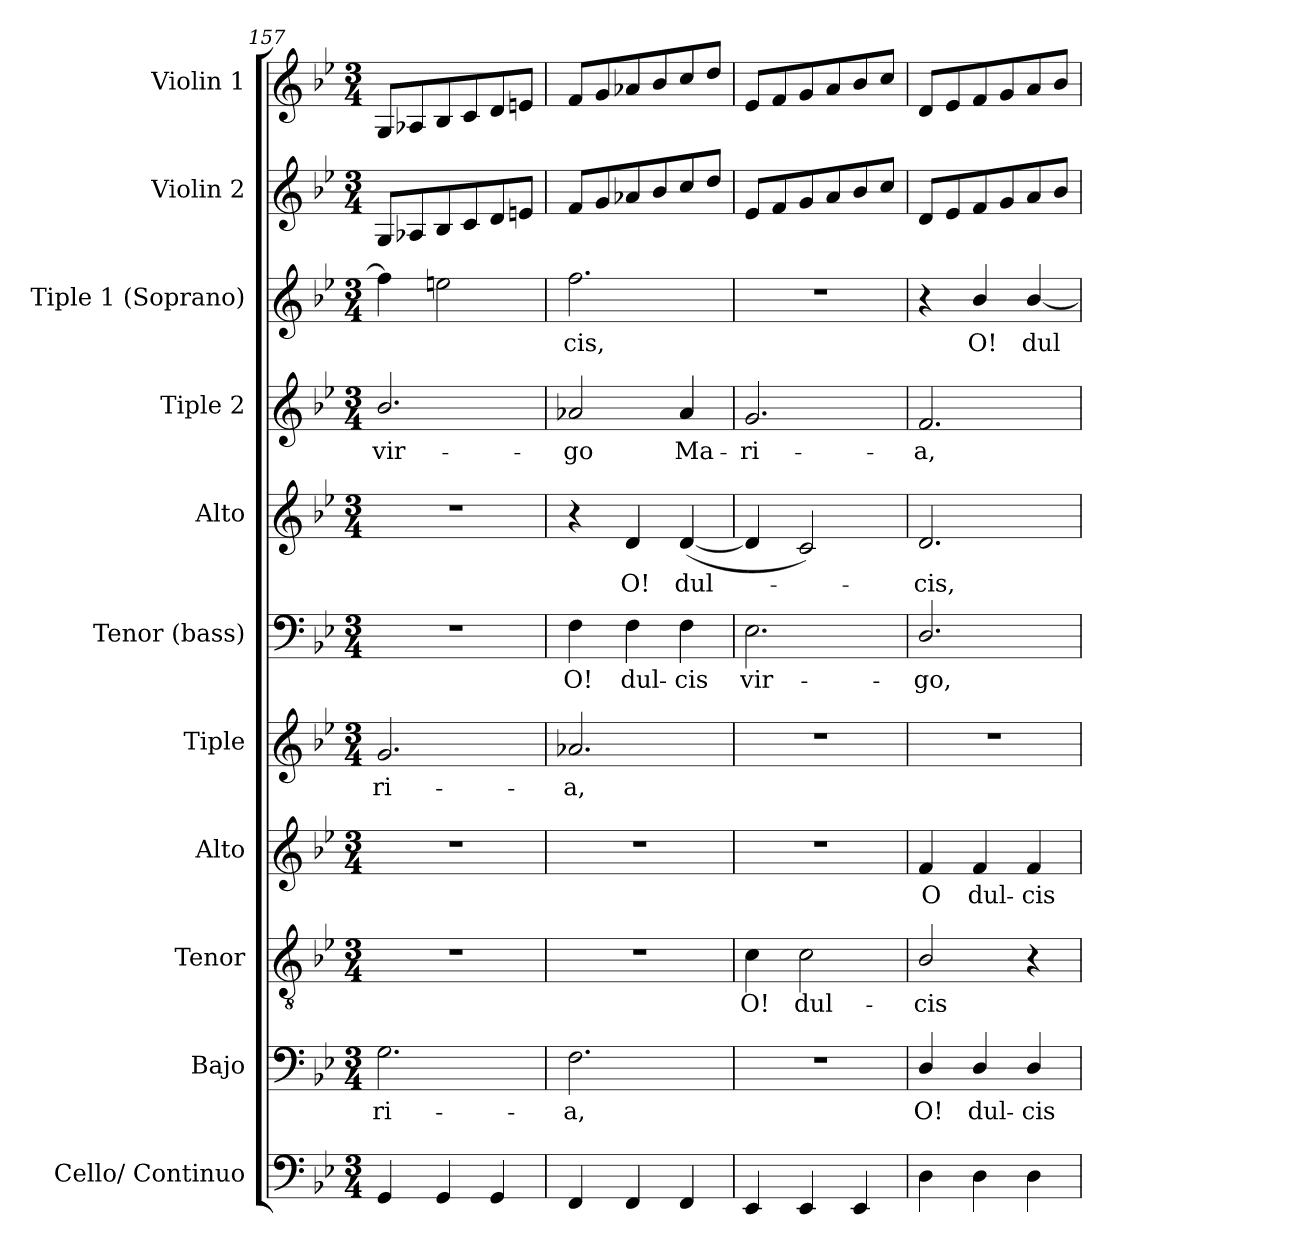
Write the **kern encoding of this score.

**kern	**kern	**text	**kern	**text	**kern	**text	**kern	**text	**kern	**text	**kern	**text	**kern	**text	**kern	**text	**kern	**kern
*part11	*part10	*part10	*part9	*part9	*part8	*part8	*part7	*part7	*part6	*part6	*part5	*part5	*part4	*part4	*part3	*part3	*part2	*part1
*staff11	*staff10	*staff10	*staff9	*staff9	*staff8	*staff8	*staff7	*staff7	*staff6	*staff6	*staff5	*staff5	*staff4	*staff4	*staff3	*staff3	*staff2	*staff1
*I"Cello/ Continuo	*I"Bajo	*	*I"Tenor	*	*I"Alto	*	*I"Tiple	*	*I"Tenor  (bass)	*	*I"Alto	*	*I"Tiple 2	*	*I"Tiple 1 (Soprano)	*	*I"Violin 2	*I"Violin 1
*I'Cont.	*I'B.	*	*I'T.	*	*I'A.	*	*	*	*I'B.	*	*I'A.	*	*	*	*I'S.	*	*I'Vln. 2	*I'Vln. 1
!!LO:PB:g=z
*clefF4	*clefF4	*	*clefGv2	*	*clefG2	*	*clefG2	*	*clefF4	*	*clefG2	*	*clefG2	*	*clefG2	*	*clefG2	*clefG2
*	*	*	*ITrd7c12	*	*	*	*	*	*	*	*	*	*	*	*	*	*	*
*k[b-e-]	*k[b-e-]	*	*k[b-e-]	*	*k[b-e-]	*	*k[b-e-]	*	*k[b-e-]	*	*k[b-e-]	*	*k[b-e-]	*	*k[b-e-]	*	*k[b-e-]	*k[b-e-]
*B-:	*B-:	*	*B-:	*	*B-:	*	*B-:	*	*B-:	*	*B-:	*	*B-:	*	*B-:	*	*B-:	*B-:
*M3/4	*M3/4	*	*M3/4	*	*M3/4	*	*M3/4	*	*M3/4	*	*M3/4	*	*M3/4	*	*M3/4	*	*M3/4	*M3/4
=157	=157	=157	=157	=157	=157	=157	=157	=157	=157	=157	=157	=157	=157	=157	=157	=157	=157	=157
!	!	!LO:LY:b:color=#000000	!LO:N:vis=1	!	!LO:N:vis=1	!	!	!	!	!	!	!	!	!	!	!	!	!
!	!	!	!	!	!	!	!	!LO:LY:b:color=#000000	!LO:N:vis=1	!	!LO:N:vis=1	!	!	!	!	!	!	!
!	!	!	!	!	!	!	!	!	!	!	!	!	!	!LO:LY:b:color=#000000	!	!	!	!
4GGi/	2.Gi\	-ri-	2.r	.	2.r	.	2.gi/	-ri-	2.r	.	2.r	.	2.b-i/	vir-	4ffi\]	.	8Gi/L	8Gi/L
.	.	.	.	.	.	.	.	.	.	.	.	.	.	.	.	.	8A-Xi/	8A-Xi/
4GGi/	.	.	.	.	.	.	.	.	.	.	.	.	.	.	2eeni\	.	8B-i/	8B-i/
.	.	.	.	.	.	.	.	.	.	.	.	.	.	.	.	.	8ci/	8ci/
4GGi/	.	.	.	.	.	.	.	.	.	.	.	.	.	.	.	.	8di/	8di/
.	.	.	.	.	.	.	.	.	.	.	.	.	.	.	.	.	8eni/J	8eni/J
=158	=158	=158	=158	=158	=158	=158	=158	=158	=158	=158	=158	=158	=158	=158	=158	=158	=158	=158
!	!	!LO:LY:b:color=#000000	!LO:N:vis=1	!	!LO:N:vis=1	!	!	!	!	!	!	!	!	!	!	!	!	!
!	!	!	!	!	!	!	!	!LO:LY:b:color=#000000	!	!	!	!	!	!	!	!	!	!
!	!	!	!	!	!	!	!	!	!	!LO:LY:b:color=#000000	!	!	!	!	!	!	!	!
!	!	!	!	!	!	!	!	!	!	!	!	!	!	!LO:LY:b:color=#000000	!	!	!	!
!	!	!	!	!	!	!	!	!	!	!	!	!	!	!	!	!LO:LY:b:color=#000000	!	!
4FFi/	2.Fi\	-a,	2.r	.	2.r	.	2.a-Xi/	-a,	4Fi\	O!	4r	.	2a-Xi/	-go	2.ffi\	-cis,	8fi/L	8fi/L
.	.	.	.	.	.	.	.	.	.	.	.	.	.	.	.	.	8gi/	8gi/
!	!	!	!	!	!	!	!	!	!	!LO:LY:b:color=#000000	!	!	!	!	!	!	!	!
!	!	!	!	!	!	!	!	!	!	!	!	!LO:LY:b:color=#000000	!	!	!	!	!	!
4FFi/	.	.	.	.	.	.	.	.	4Fi\	dul-	4di/	O!	.	.	.	.	8a-Xi/	8a-Xi/
.	.	.	.	.	.	.	.	.	.	.	.	.	.	.	.	.	8b-i/	8b-i/
!	!	!	!	!	!	!	!	!	!	!LO:LY:b:color=#000000	!	!	!	!	!	!	!	!
!	!	!	!	!	!	!	!	!	!	!	!	!LO:LY:b:color=#000000	!	!	!	!	!	!
!	!	!	!	!	!	!	!	!	!	!	!	!	!	!LO:LY:b:color=#000000	!	!	!	!
4FFi/	.	.	.	.	.	.	.	.	4Fi\	-cis	([4di/	dul-	4a-i/	Ma-	.	.	8cci/	8cci/
.	.	.	.	.	.	.	.	.	.	.	.	.	.	.	.	.	8ddi/J	8ddi/J
=159	=159	=159	=159	=159	=159	=159	=159	=159	=159	=159	=159	=159	=159	=159	=159	=159	=159	=159
!	!LO:N:vis=1	!	!	!	!	!	!	!	!	!	!	!	!	!	!	!	!	!
!	!	!	!	!LO:LY:b:color=#000000	!LO:N:vis=1	!	!LO:N:vis=1	!	!	!	!	!	!	!	!	!	!	!
!	!	!	!	!	!	!	!	!	!	!LO:LY:b:color=#000000	!	!	!	!	!	!	!	!
!	!	!	!	!	!	!	!	!	!	!	!	!	!	!LO:LY:b:color=#000000	!LO:N:vis=1	!	!	!
4EE-i/	2.r	.	4Ci\	O!	2.r	.	2.r	.	2.E-i\	vir-	4di/]	.	2.gi/	-ri-	2.r	.	8e-i/L	8e-i/L
.	.	.	.	.	.	.	.	.	.	.	.	.	.	.	.	.	8fi/	8fi/
!	!	!	!	!LO:LY:b:color=#000000	!	!	!	!	!	!	!	!	!	!	!	!	!	!
4EE-i/	.	.	2Ci\	dul-	.	.	.	.	.	.	2ci/)	.	.	.	.	.	8gi/	8gi/
.	.	.	.	.	.	.	.	.	.	.	.	.	.	.	.	.	8ai/	8ai/
4EE-i/	.	.	.	.	.	.	.	.	.	.	.	.	.	.	.	.	8b-i/	8b-i/
.	.	.	.	.	.	.	.	.	.	.	.	.	.	.	.	.	8cci/J	8cci/J
=160	=160	=160	=160	=160	=160	=160	=160	=160	=160	=160	=160	=160	=160	=160	=160	=160	=160	=160
!	!	!LO:LY:b:color=#000000	!	!	!	!	!	!	!	!	!	!	!	!	!	!	!	!
!	!	!	!	!LO:LY:b:color=#000000	!	!	!	!	!	!	!	!	!	!	!	!	!	!
!	!	!	!	!	!	!LO:LY:b:color=#000000	!LO:N:vis=1	!	!	!	!	!	!	!	!	!	!	!
!	!	!	!	!	!	!	!	!	!	!LO:LY:b:color=#000000	!	!	!	!	!	!	!	!
!	!	!	!	!	!	!	!	!	!	!	!	!LO:LY:b:color=#000000	!	!	!	!	!	!
!	!	!	!	!	!	!	!	!	!	!	!	!	!	!LO:LY:b:color=#000000	!	!	!	!
4Di\	4Di/	O!	2BB-i/	-cis	4fi/	O	2.r	.	2.Di/	-go,	2.di/	-cis,	2.fi/	-a,	4r	.	8di/L	8di/L
.	.	.	.	.	.	.	.	.	.	.	.	.	.	.	.	.	8e-i/	8e-i/
!	!	!LO:LY:b:color=#000000	!	!	!	!	!	!	!	!	!	!	!	!	!	!	!	!
!	!	!	!	!	!	!LO:LY:b:color=#000000	!	!	!	!	!	!	!	!	!	!	!	!
!	!	!	!	!	!	!	!	!	!	!	!	!	!	!	!	!LO:LY:b:color=#000000	!	!
4Di\	4Di/	dul-	.	.	4fi/	dul-	.	.	.	.	.	.	.	.	4b-i/	O!	8fi/	8fi/
.	.	.	.	.	.	.	.	.	.	.	.	.	.	.	.	.	8gi/	8gi/
!	!	!LO:LY:b:color=#000000	!	!	!	!	!	!	!	!	!	!	!	!	!	!	!	!
!	!	!	!	!	!	!LO:LY:b:color=#000000	!	!	!	!	!	!	!	!	!	!	!	!
!	!	!	!	!	!	!	!	!	!	!	!	!	!	!	!	!LO:LY:b:color=#000000	!	!
4Di\	4Di/	-cis	4r	.	4fi/	-cis	.	.	.	.	.	.	.	.	[4b-i/	dul-	8ai/	8ai/
.	.	.	.	.	.	.	.	.	.	.	.	.	.	.	.	.	8b-i/J	8b-i/J
=	=	=	=	=	=	=	=	=	=	=	=	=	=	=	=	=	=	=
*-	*-	*-	*-	*-	*-	*-	*-	*-	*-	*-	*-	*-	*-	*-	*-	*-	*-	*-
